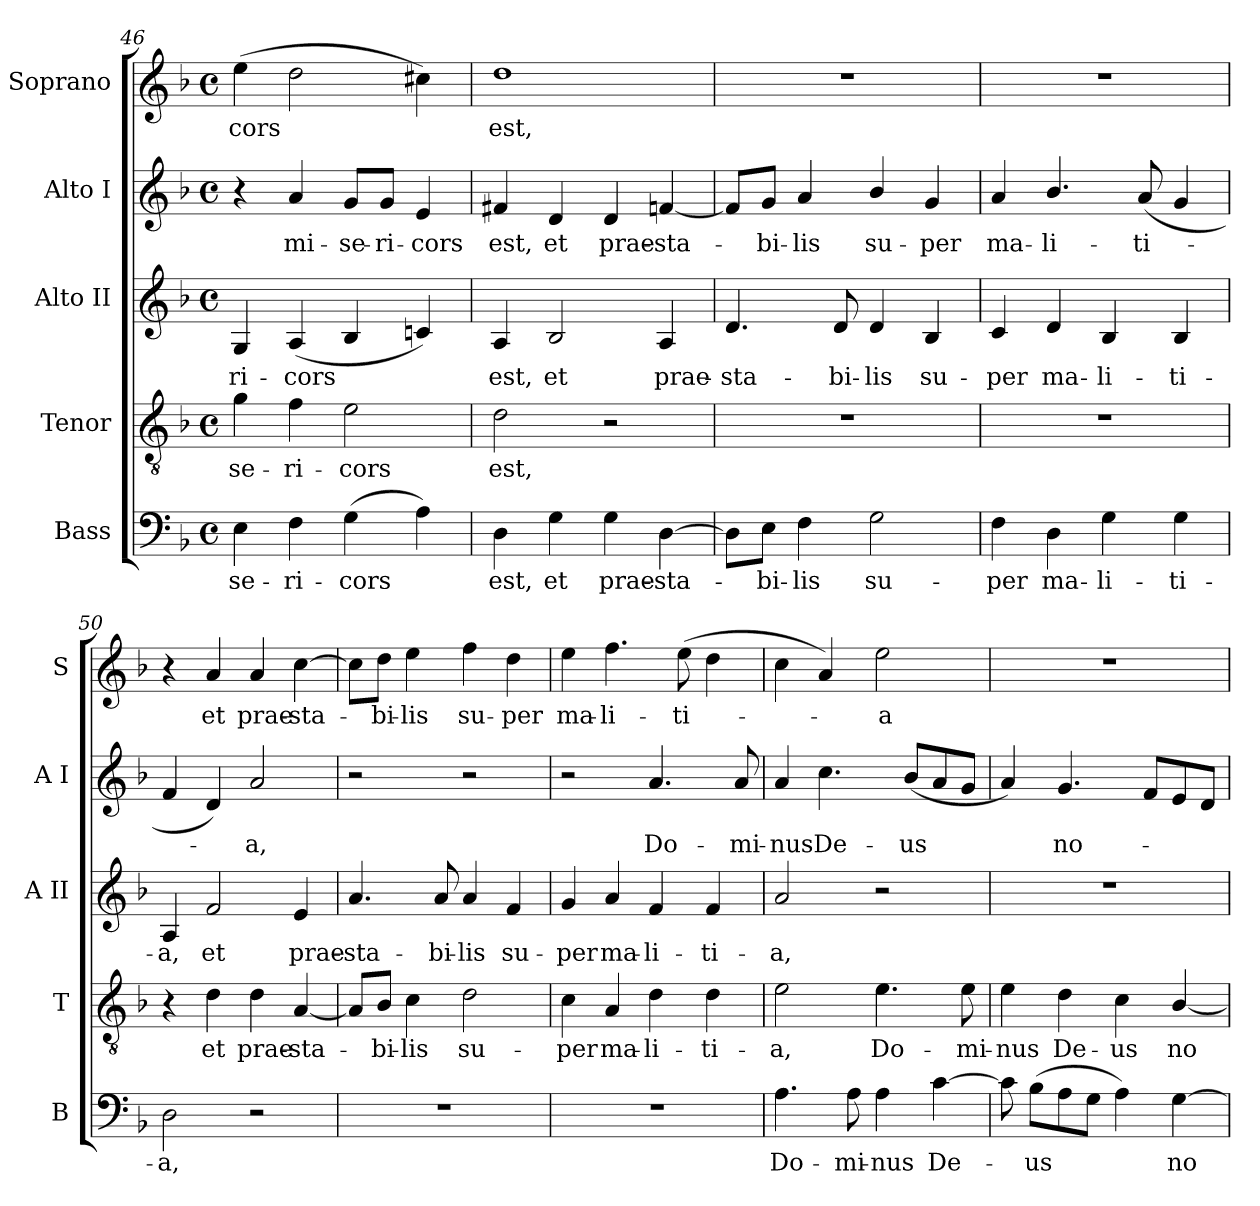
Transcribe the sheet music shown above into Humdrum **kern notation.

**kern	**text	**kern	**text	**kern	**text	**kern	**text	**kern	**text
*part5	*part5	*part4	*part4	*part3	*part3	*part2	*part2	*part1	*part1
*staff5	*staff5	*staff4	*staff4	*staff3	*staff3	*staff2	*staff2	*staff1	*staff1
*I"Bass	*	*I"Tenor	*	*I"Alto II	*	*I"Alto I	*	*I"Soprano	*
*I'B	*	*I'T	*	*I'A II	*	*I'A I	*	*I'S	*
!!LO:LB:g=z
*clefF4	*	*clefGv2	*	*clefG2	*	*clefG2	*	*clefG2	*
*k[b-]	*	*k[b-]	*	*k[b-]	*	*k[b-]	*	*k[b-]	*
*F:	*	*F:	*	*F:	*	*F:	*	*F:	*
*M4/4	*	*M4/4	*	*M4/4	*	*M4/4	*	*M4/4	*
*met(c)	*	*met(c)	*	*met(c)	*	*met(c)	*	*met(c)	*
=46	=46	=46	=46	=46	=46	=46	=46	=46	=46
!	!LO:LY:b	!	!LO:LY:b	!	!LO:LY:b	!	!	!	!LO:LY:b
4E\	-se-	4g\	-se-	4G/	-ri-	4r	.	(>4ee\	-cors
!	!LO:LY:b	!	!LO:LY:b	!	!LO:LY:b	!	!LO:LY:b	!	!
4F\	-ri-	4f\	-ri-	(<4A/	-cors	4a/	mi-	2dd\	.
!	!LO:LY:b	!	!LO:LY:b	!	!	!	!LO:LY:b	!	!
(>4G\	-cors	2e\	-cors	4B-/	.	8g/L	-se-	.	.
!	!	!	!	!	!	!	!LO:LY:b	!	!
.	.	.	.	.	.	8g/J	-ri-	.	.
!	!	!	!	!	!	!	!LO:LY:b	!	!
4A\)	.	.	.	4cn/)	.	4e/	-cors	4cc#X\)	.
=47	=47	=47	=47	=47	=47	=47	=47	=47	=47
!	!LO:LY:b	!	!LO:LY:b	!	!LO:LY:b	!	!LO:LY:b	!	!LO:LY:b
4D\	est,	2d\	est,	4A/	est,	4f#X/	est,	1dd	est,
!	!LO:LY:b	!	!	!	!LO:LY:b	!	!LO:LY:b	!	!
4G\	et	.	.	2B-/	et	4d/	et	.	.
!	!LO:LY:b	!	!	!	!	!	!LO:LY:b	!	!
4G\	prae-	2r	.	.	.	4d/	prae-	.	.
!	!LO:LY:b	!	!	!	!LO:LY:b	!	!LO:LY:b	!	!
[4D\	-sta-	.	.	4A/	prae-	[4fn/	-sta-	.	.
=48	=48	=48	=48	=48	=48	=48	=48	=48	=48
!	!	!	!	!	!LO:LY:b	!	!	!	!
8D\L]	.	1r	.	4.d/	-sta-	8f/L]	.	1r	.
!	!LO:LY:b	!	!	!	!	!	!LO:LY:b	!	!
8E\J	bi-	.	.	.	.	8g/J	bi-	.	.
!	!LO:LY:b	!	!	!	!	!	!LO:LY:b	!	!
4F\	-lis	.	.	.	.	4a/	-lis	.	.
!	!	!	!	!	!LO:LY:b	!	!	!	!
.	.	.	.	8d/	-bi-	.	.	.	.
!	!LO:LY:b	!	!	!	!LO:LY:b	!	!LO:LY:b	!	!
2G\	su-	.	.	4d/	-lis	4b-/	su-	.	.
!	!	!	!	!	!LO:LY:b	!	!LO:LY:b	!	!
.	.	.	.	4B-/	su-	4g/	-per	.	.
=49	=49	=49	=49	=49	=49	=49	=49	=49	=49
!	!LO:LY:b	!	!	!	!LO:LY:b	!	!LO:LY:b	!	!
4F\	-per	1r	.	4c/	-per	4a/	ma-	1r	.
!	!LO:LY:b	!	!	!	!LO:LY:b	!	!LO:LY:b	!	!
4D\	ma-	.	.	4d/	ma-	4.b-/	-li-	.	.
!	!LO:LY:b	!	!	!	!LO:LY:b	!	!	!	!
4G\	-li-	.	.	4B-/	-li-	.	.	.	.
!	!	!	!	!	!	!	!LO:LY:b	!	!
.	.	.	.	.	.	(<8a/	-ti-	.	.
!	!LO:LY:b	!	!	!	!LO:LY:b	!	!	!	!
4G\	-ti-	.	.	4B-/	-ti-	4g/	.	.	.
=50	=50	=50	=50	=50	=50	=50	=50	=50	=50
!	!LO:LY:b	!	!	!	!LO:LY:b	!	!	!	!
2D\	-a,	4r	.	4A/	-a,	4f/	.	4r	.
!	!	!	!LO:LY:b	!	!LO:LY:b	!	!	!	!LO:LY:b
.	.	4d\	et	2f/	et	4d/)	.	4a/	et
!	!	!	!LO:LY:b	!	!	!	!LO:LY:b	!	!LO:LY:b
2r	.	4d\	prae-	.	.	2a/	a,	4a/	prae-
!	!	!	!LO:LY:b	!	!LO:LY:b	!	!	!	!LO:LY:b
.	.	[4A/	-sta-	4e/	prae-	.	.	[4cc\	-sta-
=51	=51	=51	=51	=51	=51	=51	=51	=51	=51
!	!	!	!	!	!LO:LY:b	!	!	!	!
1r	.	8A/L]	.	4.a/	-sta-	2r	.	8cc\L]	.
!	!	!	!LO:LY:b	!	!	!	!	!	!LO:LY:b
.	.	8B-/J	bi-	.	.	.	.	8dd\J	bi-
!	!	!	!LO:LY:b	!	!	!	!	!	!LO:LY:b
.	.	4c\	-lis	.	.	.	.	4ee\	-lis
!	!	!	!	!	!LO:LY:b	!	!	!	!
.	.	.	.	8a/	-bi-	.	.	.	.
!	!	!	!LO:LY:b	!	!LO:LY:b	!	!	!	!LO:LY:b
.	.	2d\	su-	4a/	-lis	2r	.	4ff\	su-
!	!	!	!	!	!LO:LY:b	!	!	!	!LO:LY:b
.	.	.	.	4f/	su-	.	.	4dd\	-per
!!LO:LB:g=z
=52	=52	=52	=52	=52	=52	=52	=52	=52	=52
!	!	!	!LO:LY:b	!	!LO:LY:b	!	!	!	!LO:LY:b
1r	.	4c\	-per	4g/	-per	2r	.	4ee\	ma-
!	!	!	!LO:LY:b	!	!LO:LY:b	!	!	!	!LO:LY:b
.	.	4A/	ma-	4a/	ma-	.	.	4.ff\	-li-
!	!	!	!LO:LY:b	!	!LO:LY:b	!	!LO:LY:b	!	!
.	.	4d\	-li-	4f/	-li-	4.a/	Do-	.	.
!	!	!	!	!	!	!	!	!	!LO:LY:b
.	.	.	.	.	.	.	.	(>8ee\	-ti-
!	!	!	!LO:LY:b	!	!LO:LY:b	!	!	!	!
.	.	4d\	-ti-	4f/	-ti-	.	.	4dd\	.
!	!	!	!	!	!	!	!LO:LY:b	!	!
.	.	.	.	.	.	8a/	-mi-	.	.
=53	=53	=53	=53	=53	=53	=53	=53	=53	=53
!	!LO:LY:b	!	!LO:LY:b	!	!LO:LY:b	!	!LO:LY:b	!	!
4.A\	Do-	2e\	-a,	2a/	-a,	4a/	-nus	4cc\	.
!	!	!	!	!	!	!	!LO:LY:b	!	!
.	.	.	.	.	.	4.cc\	De-	4a/)	.
!	!LO:LY:b	!	!	!	!	!	!	!	!
8A\	-mi-	.	.	.	.	.	.	.	.
!	!LO:LY:b	!	!LO:LY:b	!	!	!	!	!	!LO:LY:b
4A\	-nus	4.e\	Do-	2r	.	.	.	2ee\	a
!	!	!	!	!	!	!	!LO:LY:b	!	!
.	.	.	.	.	.	(<8b-/L	-us	.	.
!	!LO:LY:b	!	!	!	!	!	!	!	!
[4c\	De-	.	.	.	.	8a/	.	.	.
!	!	!	!LO:LY:b	!	!	!	!	!	!
.	.	8e\	-mi-	.	.	8g/J	.	.	.
=54	=54	=54	=54	=54	=54	=54	=54	=54	=54
!	!	!	!LO:LY:b	!	!	!	!	!	!
8c\]	.	4e\	-nus	1r	.	4a/)	.	1r	.
!	!LO:LY:b	!	!	!	!	!	!	!	!
(>8B-\L	us	.	.	.	.	.	.	.	.
!	!	!	!LO:LY:b	!	!	!	!LO:LY:b	!	!
8A\	.	4d\	De-	.	.	4.g/	no-	.	.
8G\J	.	.	.	.	.	.	.	.	.
!	!	!	!LO:LY:b	!	!	!	!	!	!
4A\)	.	4c\	-us	.	.	.	.	.	.
.	.	.	.	.	.	8f/L	.	.	.
!	!LO:LY:b	!	!LO:LY:b	!	!	!	!	!	!
[4G\	no-	[4B-/	no-	.	.	8e/	.	.	.
.	.	.	.	.	.	8d/J	.	.	.
=	=	=	=	=	=	=	=	=	=
*-	*-	*-	*-	*-	*-	*-	*-	*-	*-
